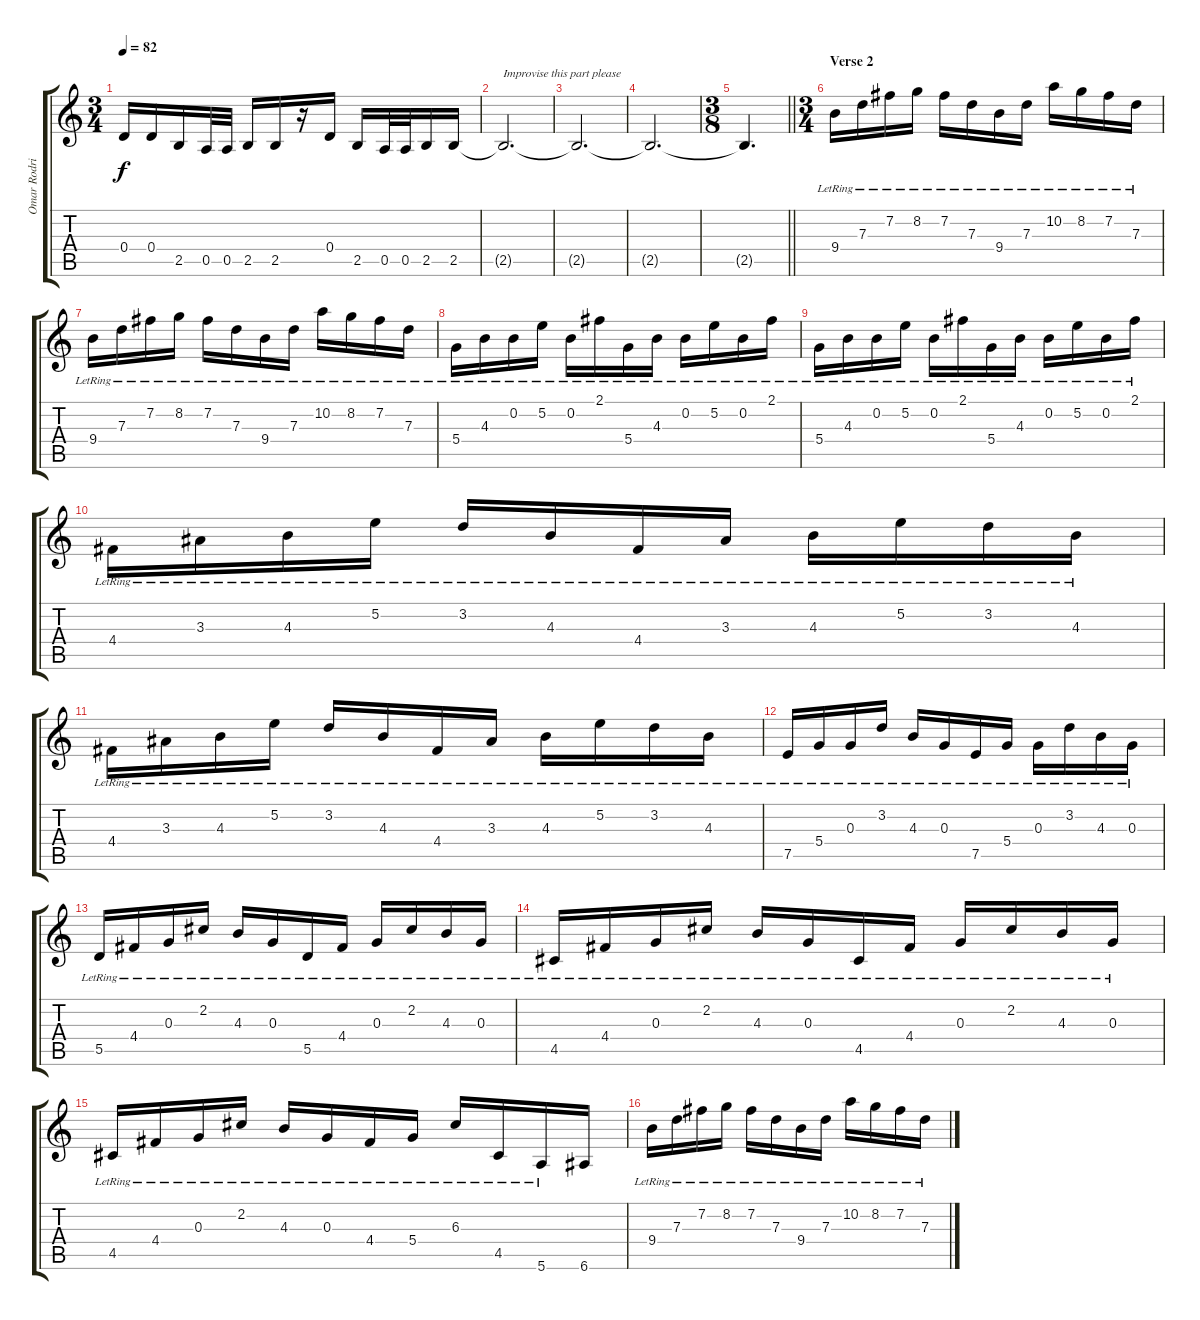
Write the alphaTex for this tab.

\track ("Omar Rodriguez-Lopez" "Omar Rodri") {instrument distortionguitar}
\staff {score tabs}
\tuning (E4 B3 G3 D3 A2 E2) {hide}
\ts (3 4)
\tempo 82
\clef g2
\ks c
0.4{t}.16{dy f} 0.4.16 2.5.16 0.5.32 0.5.32 2.5.16 2.5.16 r.16 0.4.16 2.5.16 0.5.32 0.5.32 2.5.16 2.5.16 |
2.5{t}.2{d txt "Improvise this part please"} |
2.5{t}.2{d} |
2.5{t}.2{d} |
\ts (3 8)
\barLineRight lightlight
2.5{t}.4{d} |
\ts (3 4)
\section ("" "Verse 2")
9.4{lr}.16{volume 11 instrument acousticguitarsteel} 7.3{lr}.16 7.2{lr}.16 8.2{lr}.16 7.2{lr}.16 7.3{lr}.16 9.4{lr}.16 7.3{lr}.16 10.2{lr}.16 8.2{lr}.16 7.2{lr}.16 7.3{lr}.16 |
9.4{lr}.16 7.3{lr}.16 7.2{lr}.16 8.2{lr}.16 7.2{lr}.16 7.3{lr}.16 9.4{lr}.16 7.3{lr}.16 10.2{lr}.16 8.2{lr}.16 7.2{lr}.16 7.3{lr}.16 |
5.4{lr}.16 4.3{lr}.16 0.2{lr}.16 5.2{lr}.16 0.2{lr}.16 2.1{lr}.16 5.4{lr}.16 4.3{lr}.16 0.2{lr}.16 5.2{lr}.16 0.2{lr}.16 2.1{lr}.16 |
5.4{lr}.16 4.3{lr}.16 0.2{lr}.16 5.2{lr}.16 0.2{lr}.16 2.1{lr}.16 5.4{lr}.16 4.3{lr}.16 0.2{lr}.16 5.2{lr}.16 0.2{lr}.16 2.1{lr}.16 |
4.4{lr}.16 3.3{lr}.16 4.3{lr}.16 5.2{lr}.16 3.2{lr}.16 4.3{lr}.16 4.4{lr}.16 3.3{lr}.16 4.3{lr}.16 5.2{lr}.16 3.2{lr}.16 4.3{lr}.16 |
4.4{lr}.16 3.3{lr}.16 4.3{lr}.16 5.2{lr}.16 3.2{lr}.16 4.3{lr}.16 4.4{lr}.16 3.3{lr}.16 4.3{lr}.16 5.2{lr}.16 3.2{lr}.16 4.3{lr}.16 |
7.5{lr}.16 5.4{lr}.16 0.3{lr}.16 3.2{lr}.16 4.3{lr}.16 0.3{lr}.16 7.5{lr}.16 5.4{lr}.16 0.3{lr}.16 3.2{lr}.16 4.3{lr}.16 0.3{lr}.16 |
5.5{lr}.16 4.4{lr}.16 0.3{lr}.16 2.2{lr}.16 4.3{lr}.16 0.3{lr}.16 5.5{lr}.16 4.4{lr}.16 0.3{lr}.16 2.2{lr}.16 4.3{lr}.16 0.3{lr}.16 |
4.5{lr}.16 4.4{lr}.16 0.3{lr}.16 2.2{lr}.16 4.3{lr}.16 0.3{lr}.16 4.5{lr}.16 4.4{lr}.16 0.3{lr}.16 2.2{lr}.16 4.3{lr}.16 0.3{lr}.16 |
4.5{lr}.16 4.4{lr}.16 0.3{lr}.16 2.2{lr}.16 4.3{lr}.16 0.3{lr}.16 4.4{lr}.16 5.4{lr}.16 6.3{lr}.16 4.5{lr}.16 5.6{lr}.16 6.6.16 |
9.4{lr}.16 7.3{lr}.16 7.2{lr}.16 8.2{lr}.16 7.2{lr}.16 7.3{lr}.16 9.4{lr}.16 7.3{lr}.16 10.2{lr}.16 8.2{lr}.16 7.2{lr}.16 7.3{lr}.16
